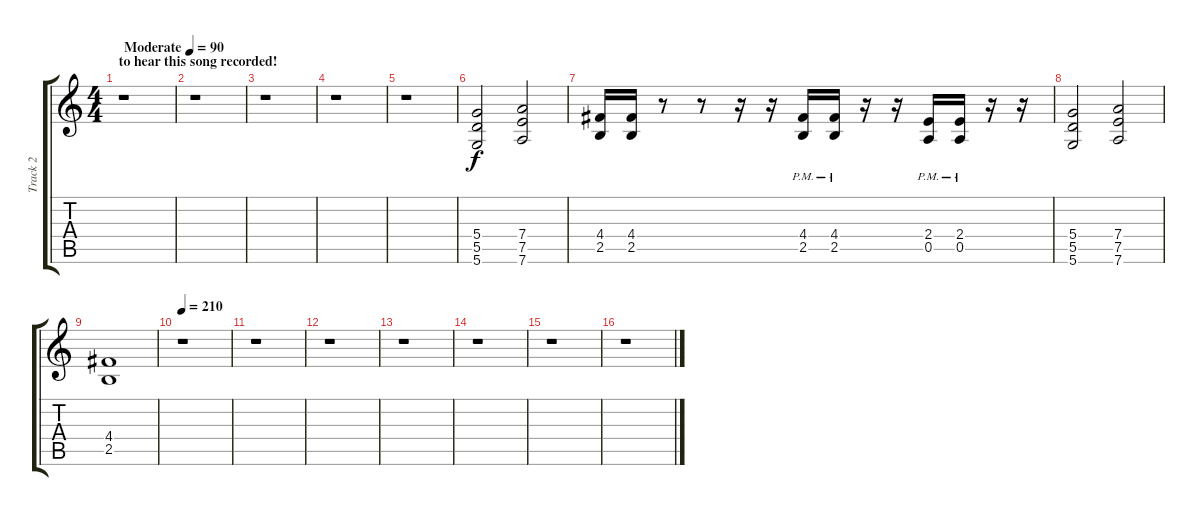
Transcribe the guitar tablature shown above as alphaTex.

\track ("Track 2" "Track 2") {instrument distortionguitar}
\staff {score tabs}
\tuning (E4 B3 G3 D3 A2 D2) {hide}
\ts (4 4)
\section ("" "to hear this song recorded!")
\tempo (90 "Moderate")
\clef g2
\ks c
r.1{dy f instrument distortionguitar} |
r.1 |
r.1 |
r.1 |
r.1 |
(5.4 5.5 5.6).2 (7.4 7.5 7.6).2 |
(4.4 2.5).16 (4.4 2.5).16 r.8 r.8 r.16 r.16 (4.4{pm} 2.5{pm}).16 (4.4{pm} 2.5{pm}).16 r.16 r.16 (2.4{pm} 0.5{pm}).16 (2.4{pm} 0.5{pm}).16 r.16 r.16 |
(5.4 5.5 5.6).2 (7.4 7.5 7.6).2 |
(4.4 2.5).1 |
\tempo 210
r.1 |
r.1 |
r.1 |
r.1 |
r.1 |
r.1 |
r.1
